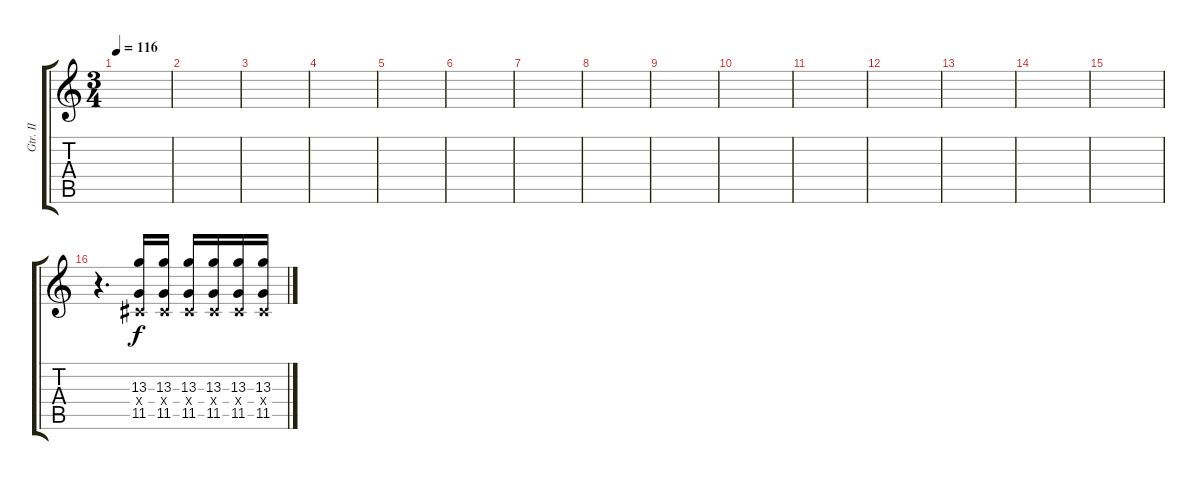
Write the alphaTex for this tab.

\track ("Gtr. II" "Gtr. II") {instrument electricguitarclean}
\staff {score tabs}
\tuning (Eb4 Bb3 Gb3 Db3 Ab2 Eb2) {hide}
\ts (3 4)
\tempo 116
\clef g2
\ks c
|
|
|
|
|
|
|
|
|
|
|
|
|
|
|
r.4{d} (13.3 0.4{x} 11.5).16 (13.3 0.4{x} 11.5).16 (13.3 0.4{x} 11.5).16 (13.3 0.4{x} 11.5).16 (13.3 0.4{x} 11.5).16 (13.3 0.4{x} 11.5).16
